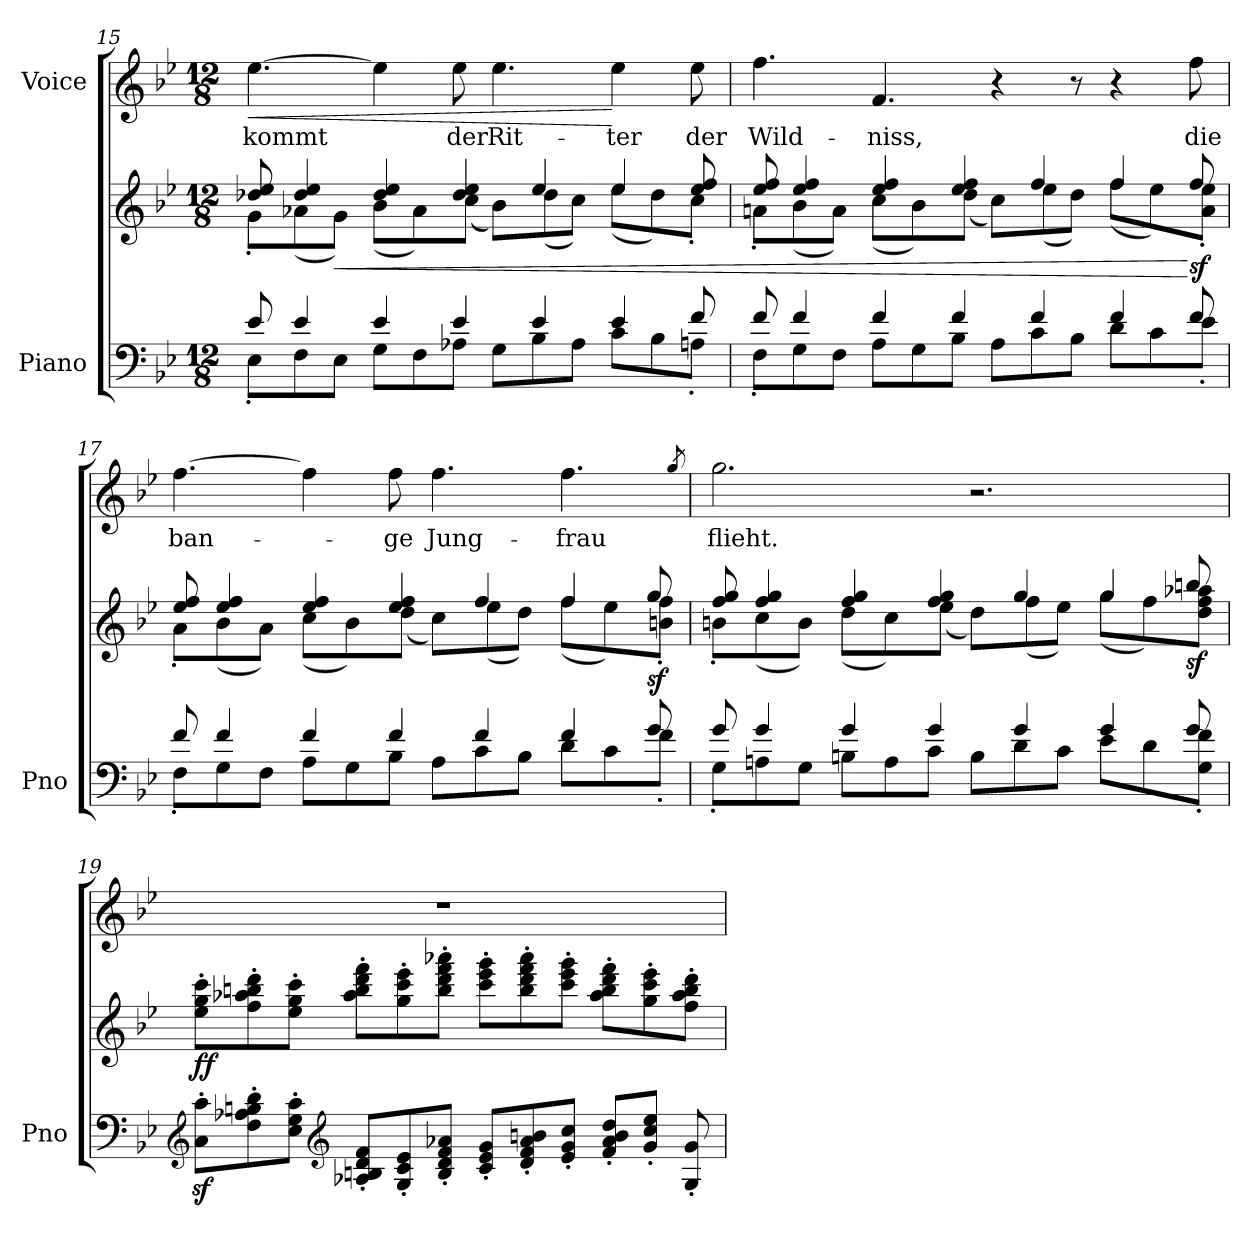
**kern	**kern	**dynam	**kern	**text	**dynam
*part2	*part2	*part2	*part1	*part1	*part1
*staff3	*staff2	*staff2/3	*staff1	*staff1	*staff1
*I"Piano	*	*	*I"Voice	*	*
*I'Pno	*	*	*	*	*
!!LO:LB:g=z
*clefF4	*clefG2	*	*clefG2	*	*
*k[b-e-]	*k[b-e-]	*	*k[b-e-]	*	*
*M12/8	*M12/8	*	*M12/8	*	*
=15	=15	=15	=15	=15	=15
*^	*^	*	*	*	*
!	!	!	!	!	!	!LO:LY:b	!LO:HP:b
8e-/	8E-'\L	8dd-X/ 8ee-/	8g'\L	.	[4.ee-\	kommt	<
4e-/	8F\	4dd-/ 4ee-/	(8a-X\	.	.	.	.
!	!	!	!	!LO:HP:b	!	!	!
.	8E-\J	.	8g\J)	<	.	.	.
4e-/	8G\L	4dd-/ 4ee-/	(8b-\L	.	4ee-\]	.	.
.	8F\	.	8a-\)	.	.	.	.
!	!	!	!	!	!	!LO:LY:b	!
4e-/	8A-X\J	4dd-/ 4ee-/	(8cc\J	.	8ee-\	der	.
!	!	!	!	!	!	!LO:LY:b	!
.	8G\L	.	8b-\L)	.	4.ee-\	Rit-	.
4e-/	8B-\	4ee-/	(8dd-\	.	.	.	.
.	8A-\J	.	8cc\J)	.	.	.	.
!	!	!	!	!	!	!LO:LY:b	!
4e-/	8c\L	4ee-/	(8ee-\L	.	4ee-\	-ter	[
.	8B-\	.	8dd-\)	.	.	.	.
!	!	!	!	!	!	!LO:LY:b	!
8f/	8An'\J	8ee-/ 8ff/	8cc'\J	.	8ee-\	der	.
=16	=16	=16	=16	=16	=16	=16	=16
!	!	!	!	!	!	!LO:LY:b	!
8f/	8F'\L	8ee-/ 8ff/	8an'\L	.	4.ff\	Wild-	.
4f/	8G\	4ee-/ 4ff/	(8b-\	.	.	.	.
.	8F\J	.	8a\J)	.	.	.	.
!	!	!	!	!	!	!LO:LY:b	!
4f/	8A\L	4ee-/ 4ff/	(8cc\L	.	4.f/	-niss,	.
.	8G\	.	8b-\)	.	.	.	.
4f/	8B-\J	4ee-/ 4ff/	(8dd\J	.	.	.	.
.	8A\L	.	8cc\L)	.	4r	.	.
4f/	8c\	4ff/	(8ee-\	.	.	.	.
.	8B-\J	.	8dd\J)	.	8r	.	.
4f/	8d\L	4ff/	(8ff\L	.	4r	.	.
.	8c\	.	8ee-\)	.	.	.	.
!	!	!	!	!LO:DY:n=1:b	!	!LO:LY:b	!
8f/	8e-'\J	8ff/	8a\' 8ee-\'J	[ sf	8ff\	die	.
=17	=17	=17	=17	=17	=17	=17	=17
!	!	!	!	!	!	!LO:LY:b	!
8f/	8F'\L	8ee-/ 8ff/	8a'\L	.	[>4.ff\	ban-	.
4f/	8G\	4ee-/ 4ff/	(8b-\	.	.	.	.
.	8F\J	.	8a\J)	.	.	.	.
4f/	8A\L	4ee-/ 4ff/	(8cc\L	.	4ff\]	.	.
.	8G\	.	8b-\)	.	.	.	.
!	!	!	!	!	!	!LO:LY:b	!
4f/	8B-\J	4ee-/ 4ff/	(8dd\J	.	8ff\	-ge	.
!	!	!	!	!	!	!LO:LY:b	!
.	8A\L	.	8cc\L)	.	4.ff\	Jung-	.
4f/	8c\	4ff/	(8ee-\	.	.	.	.
.	8B-\J	.	8dd\J)	.	.	.	.
!	!	!	!	!	!	!LO:LY:b	!
4f/	8d\L	4ff/	(8ff\L	.	4.ff\	-frau	.
.	8c\	.	8ee-\)	.	.	.	.
!	!	!	!	!LO:DY:b	!	!	!
8g/	8f'\J	8gg/	8bn\' 8ff\'J	sf	.	.	.
.	.	.	.	.	8qgg/	.	.
!!LO:LB:g=z
=18	=18	=18	=18	=18	=18	=18	=18
!	!	!	!	!	!	!LO:LY:b	!
8g/	8G'\L	8ff/ 8gg/	8bn'\L	.	2.gg\	flieht.	.
4g/	8An\	4ff/ 4gg/	(8cc\	.	.	.	.
.	8G\J	.	8b\J)	.	.	.	.
4g/	8Bn\L	4ff/ 4gg/	(8dd\L	.	.	.	.
.	8A\	.	8cc\)	.	.	.	.
4g/	8c\J	4ff/ 4gg/	(8ee-\J	.	.	.	.
.	8B\L	.	8dd\L)	.	2.r	.	.
4g/	8d\	4gg/	(8ff\	.	.	.	.
.	8c\J	.	8ee-\J)	.	.	.	.
4g/	8e-\L	4gg/	(8gg\L	.	.	.	.
.	8d\	.	8ff\)	.	.	.	.
!	!	!	!	!LO:DY:b	!	!	!
8g/	8G\' 8f\'J	8bbn/	8dd\ 8ff\ 8aa-X\J	sf	.	.	.
=19	=19	=19	=19	=19	=19	=19	=19
!	!	!	!	!LO:DY:b	!	!	!
*v	*v	*	*	*	*	*	*
*	*v	*v	*	*	*	*
8C\z<' 8c\z<'L	8ee-\' 8gg\' 8ccc\'L	ff	1.r	.	.
8F\' 8A-X\' 8Bn\' 8d\'	8ff\' 8aa-X\' 8bbn\' 8ddd\'	.	.	.	.
8E-\' 8G\' 8c\'J	8ee-\' 8gg\' 8ccc\'J	.	.	.	.
*clefG2	*	*	*	*	*
8A-X/' 8Bn/' 8d/' 8f/'L	8aa-\' 8bb\' 8ddd\' 8fff\'L	.	.	.	.
8G/' 8c/' 8e-/'	8gg\' 8ccc\' 8eee-\'	.	.	.	.
8B/' 8d/' 8f/' 8a-X/'J	8bb\' 8ddd\' 8fff\' 8aaa-X\'J	.	.	.	.
8c/' 8e-/' 8g/'L	8ccc\' 8eee-\' 8ggg\'L	.	.	.	.
8d/' 8f/' 8a-/' 8bn/'	8bb\' 8ddd\' 8fff\' 8aaa-\'	.	.	.	.
8e-/' 8g/' 8cc/'J	8ccc\' 8eee-\' 8ggg\'J	.	.	.	.
8f/' 8a-/' 8b/' 8dd/'L	8aa-\' 8bb\' 8ddd\' 8fff\'L	.	.	.	.
8g/' 8cc/' 8ee-/'J	8gg\' 8ccc\' 8eee-\'	.	.	.	.
8G/' 8g/'	8ff\' 8aa-\' 8bb\' 8ddd\'J	.	.	.	.
=	=	=	=	=	=
*-	*-	*-	*-	*-	*-
